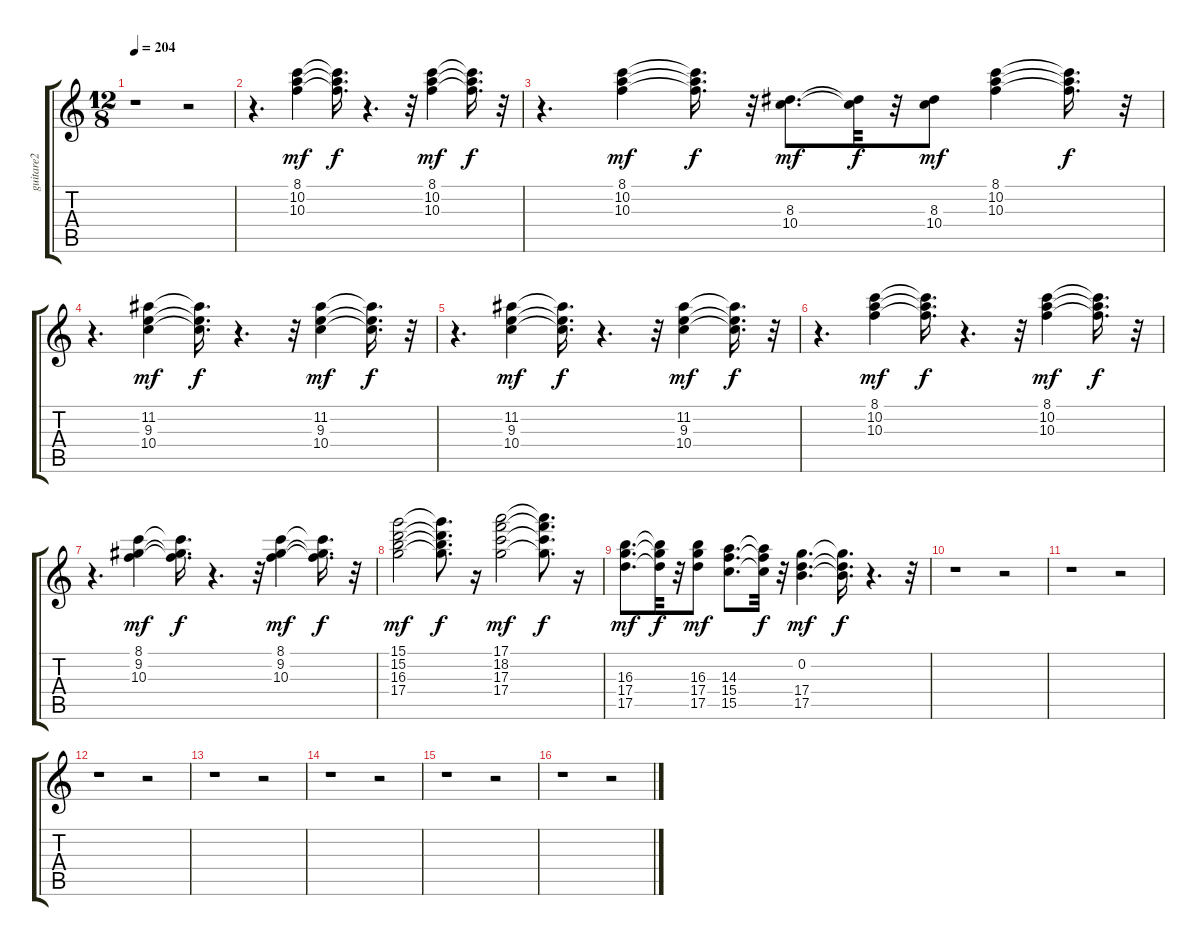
\track ("guitare2" "guitare2") {instrument acousticguitarnylon}
\staff {score tabs}
\tuning (E4 B3 G3 D3 A2 E2) {hide}
\ts (12 8)
\tempo 204
\clef g2
\ks c
r.1{dy f} r.2 |
r.4{d} (8.1 10.2 10.3).4{dy mf} (8.1{t} 10.2{t} 10.3{t}).16{d dy f} r.4{d} r.32 (8.1 10.2 10.3).4{dy mf} (8.1{t} 10.2{t} 10.3{t}).16{d dy f} r.32 |
r.4{d} (8.1 10.2 10.3).4{dy mf} (8.1{t} 10.2{t} 10.3{t}).16{d dy f} r.32 (8.3 10.4).8{d dy mf} (8.3{t} 10.4{t}).32{dy f} r.32 (8.3 10.4).8{dy mf} (8.1 10.2 10.3).4 (8.1{t} 10.2{t} 10.3{t}).16{d dy f} r.32 |
r.4{d} (11.2 9.3 10.4).4{dy mf} (11.2{t} 9.3{t} 10.4{t}).16{d dy f} r.4{d} r.32 (11.2 9.3 10.4).4{dy mf} (11.2{t} 9.3{t} 10.4{t}).16{d dy f} r.32 |
r.4{d} (11.2 9.3 10.4).4{dy mf} (11.2{t} 9.3{t} 10.4{t}).16{d dy f} r.4{d} r.32 (11.2 9.3 10.4).4{dy mf} (11.2{t} 9.3{t} 10.4{t}).16{d dy f} r.32 |
r.4{d} (8.1 10.2 10.3).4{dy mf} (8.1{t} 10.2{t} 10.3{t}).16{d dy f} r.4{d} r.32 (8.1 10.2 10.3).4{dy mf} (8.1{t} 10.2{t} 10.3{t}).16{d dy f} r.32 |
r.4{d} (8.1 9.2 10.3).4{dy mf} (8.1{t} 9.2{t} 10.3{t}).16{d dy f} r.4{d} r.32 (8.1 9.2 10.3).4{dy mf} (8.1{t} 9.2{t} 10.3{t}).16{d dy f} r.32 |
(15.1 15.2 16.3 17.4).2{dy mf} (15.1{t} 15.2{t} 16.3{t} 17.4{t}).8{d dy f} r.16 (17.1 18.2 17.3 17.4).2{dy mf} (17.1{t} 18.2{t} 17.3{t} 17.4{t}).8{d dy f} r.16 |
(16.3 17.4 17.5).8{d dy mf} (16.3{t} 17.4{t} 17.5{t}).32{dy f} r.32 (16.3 17.4 17.5).8{dy mf} (14.3 15.4 15.5).8{d} (14.3{t} 15.4{t} 15.5{t}).32{dy f} r.32 (0.2 17.4 17.5).4{d dy mf} (0.2{t} 17.4{t} 17.5{t}).16{d dy f} r.4{d} r.32 |
r.1 r.2 |
r.1 r.2 |
r.1 r.2 |
r.1 r.2 |
r.1 r.2 |
r.1 r.2 |
r.1 r.2
